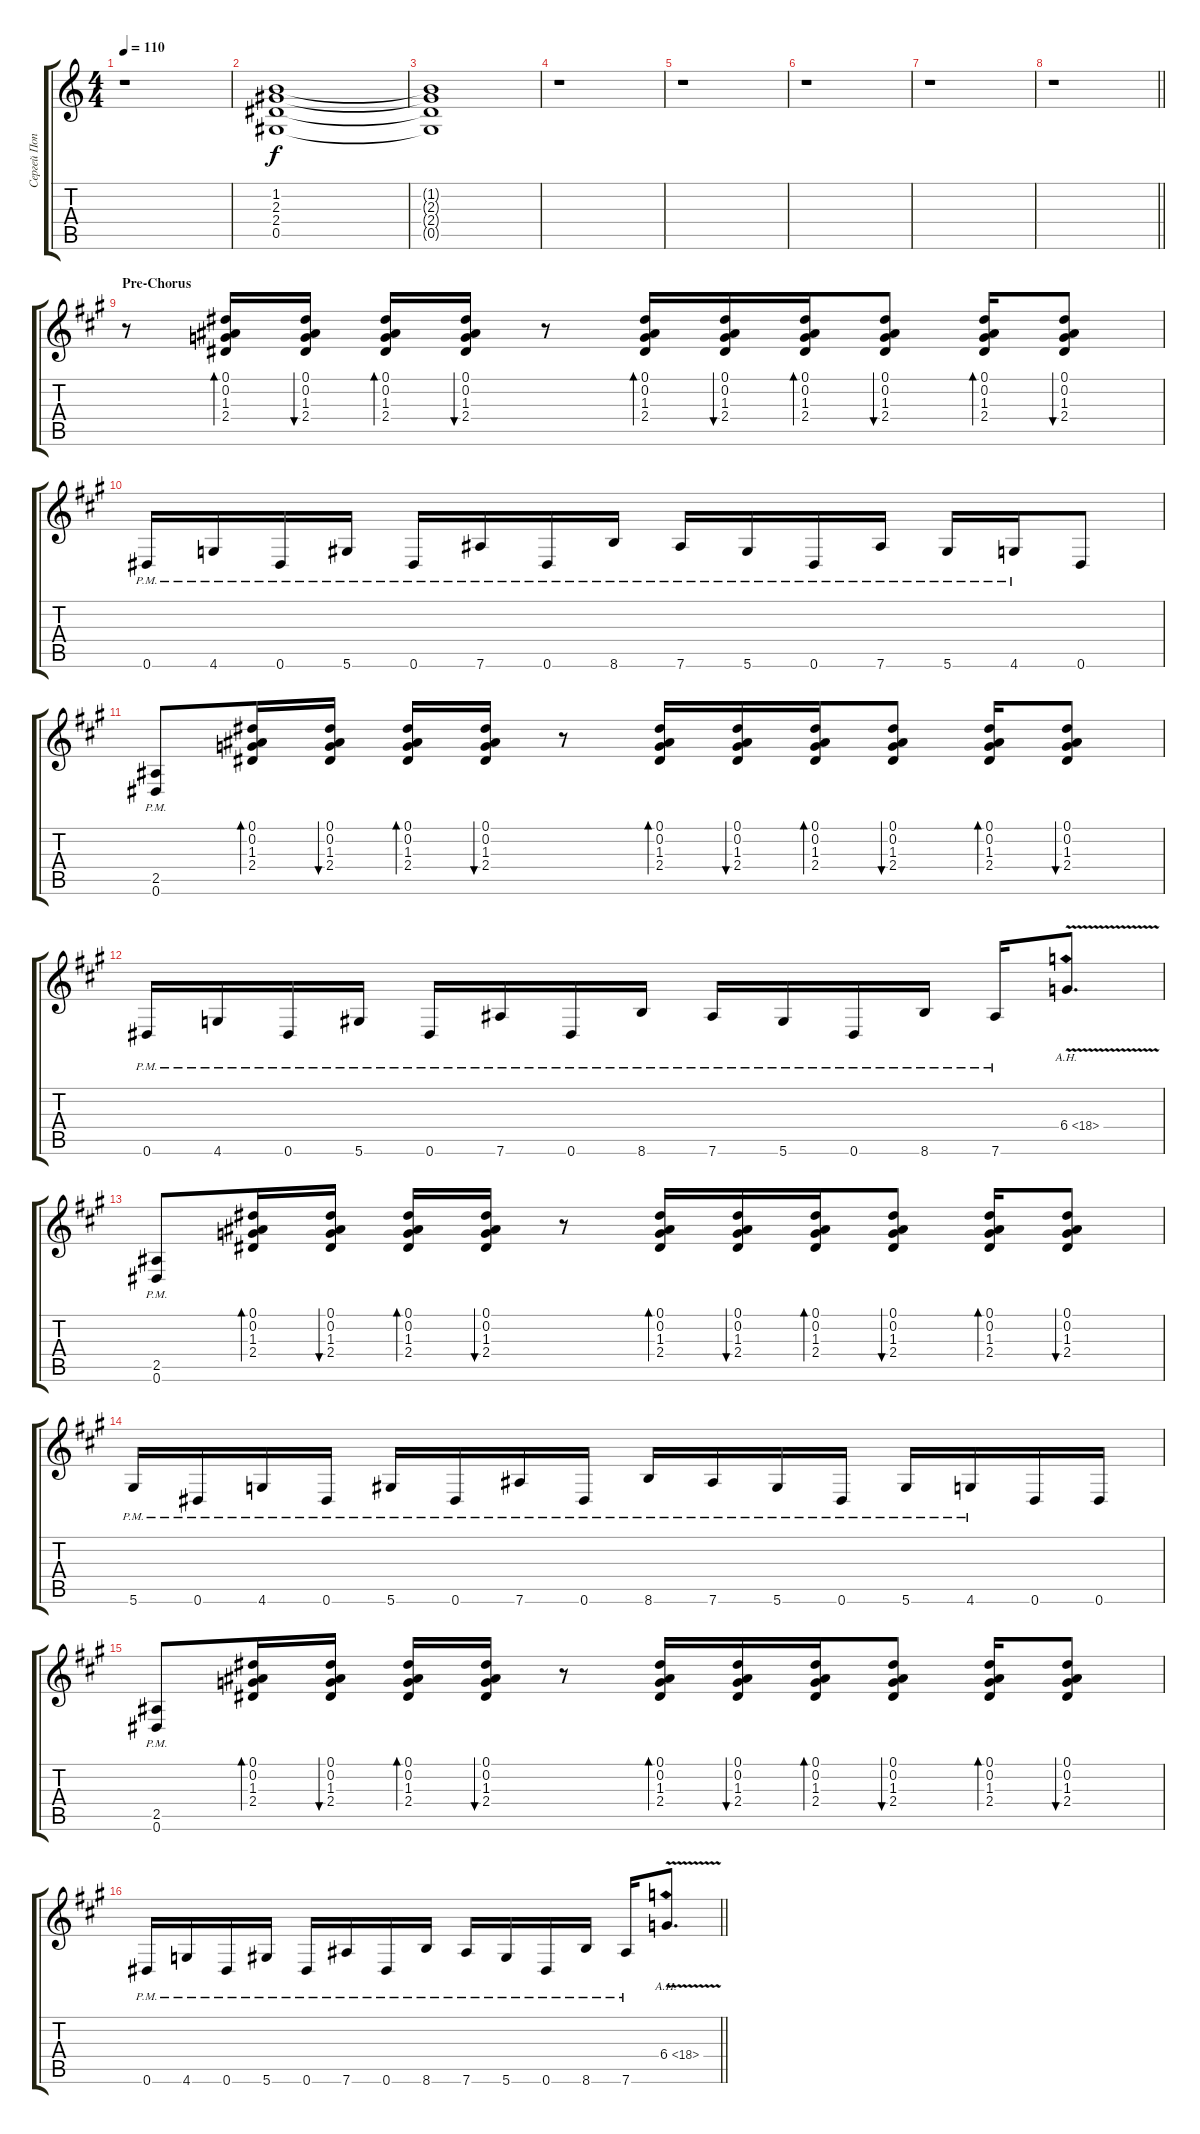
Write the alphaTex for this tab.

\track ("Сергей Попов" "Сергей Поп") {instrument distortionguitar}
\staff {score tabs}
\tuning (Eb4 Bb3 Gb3 Db3 Ab2 Eb2) {hide}
\ts (4 4)
\tempo 110
\clef g2
\ks c
r.1{dy f} |
(1.2 2.3 2.4 0.5).1 |
(1.2{t} 2.3{t} 2.4{t} 0.5{t}).1 |
r.1 |
r.1 |
r.1 |
r.1 |
\barLineRight lightlight
r.1 |
\section ("" "Pre-Chorus")
\ks a
r.8 (0.1 0.2 1.3 2.4).16{bd 60} (0.1 0.2 1.3 2.4).16{bu 60} (0.1 0.2 1.3 2.4).16{bd 60} (0.1 0.2 1.3 2.4).16{bu 60} r.8 (0.1 0.2 1.3 2.4).16{bd 60} (0.1 0.2 1.3 2.4).16{bu 60} (0.1 0.2 1.3 2.4).16{bd 60} (0.1 0.2 1.3 2.4).8{bu 30} (0.1 0.2 1.3 2.4).16{bd 30} (0.1 0.2 1.3 2.4).8{bu 30} |
0.6{pm}.16 4.6{pm}.16 0.6{pm}.16 5.6{pm}.16 0.6{pm}.16 7.6{pm}.16 0.6{pm}.16 8.6{pm}.16 7.6{pm}.16 5.6{pm}.16 0.6{pm}.16 7.6{pm}.16 5.6{pm}.16 4.6{pm}.16 0.6.8 |
(2.5{pm} 0.6{pm}).8 (0.1 0.2 1.3 2.4).16{bd 60} (0.1 0.2 1.3 2.4).16{bu 60} (0.1 0.2 1.3 2.4).16{bd 60} (0.1 0.2 1.3 2.4).16{bu 60} r.8 (0.1 0.2 1.3 2.4).16{bd 60} (0.1 0.2 1.3 2.4).16{bu 60} (0.1 0.2 1.3 2.4).16{bd 60} (0.1 0.2 1.3 2.4).8{bu 30} (0.1 0.2 1.3 2.4).16{bd 30} (0.1 0.2 1.3 2.4).8{bu 30} |
0.6{pm}.16 4.6{pm}.16 0.6{pm}.16 5.6{pm}.16 0.6{pm}.16 7.6{pm}.16 0.6{pm}.16 8.6{pm}.16 7.6{pm}.16 5.6{pm}.16 0.6{pm}.16 8.6{pm}.16 7.6{pm}.16 6.4{ah 12 v}.8{d} |
(2.5{pm} 0.6{pm}).8 (0.1 0.2 1.3 2.4).16{bd 60} (0.1 0.2 1.3 2.4).16{bu 60} (0.1 0.2 1.3 2.4).16{bd 60} (0.1 0.2 1.3 2.4).16{bu 60} r.8 (0.1 0.2 1.3 2.4).16{bd 60} (0.1 0.2 1.3 2.4).16{bu 60} (0.1 0.2 1.3 2.4).16{bd 60} (0.1 0.2 1.3 2.4).8{bu 30} (0.1 0.2 1.3 2.4).16{bd 30} (0.1 0.2 1.3 2.4).8{bu 30} |
5.6{pm}.16 0.6{pm}.16 4.6{pm}.16 0.6{pm}.16 5.6{pm}.16 0.6{pm}.16 7.6{pm}.16 0.6{pm}.16 8.6{pm}.16 7.6{pm}.16 5.6{pm}.16 0.6{pm}.16 5.6{pm}.16 4.6{pm}.16 0.6.16 0.6.16 |
(2.5{pm} 0.6{pm}).8 (0.1 0.2 1.3 2.4).16{bd 60} (0.1 0.2 1.3 2.4).16{bu 60} (0.1 0.2 1.3 2.4).16{bd 60} (0.1 0.2 1.3 2.4).16{bu 60} r.8 (0.1 0.2 1.3 2.4).16{bd 60} (0.1 0.2 1.3 2.4).16{bu 60} (0.1 0.2 1.3 2.4).16{bd 60} (0.1 0.2 1.3 2.4).8{bu 30} (0.1 0.2 1.3 2.4).16{bd 30} (0.1 0.2 1.3 2.4).8{bu 30} |
\barLineRight lightlight
0.6{pm}.16 4.6{pm}.16 0.6{pm}.16 5.6{pm}.16 0.6{pm}.16 7.6{pm}.16 0.6{pm}.16 8.6{pm}.16 7.6{pm}.16 5.6{pm}.16 0.6{pm}.16 8.6{pm}.16 7.6{pm}.16 6.4{ah 12 v}.8{d}
